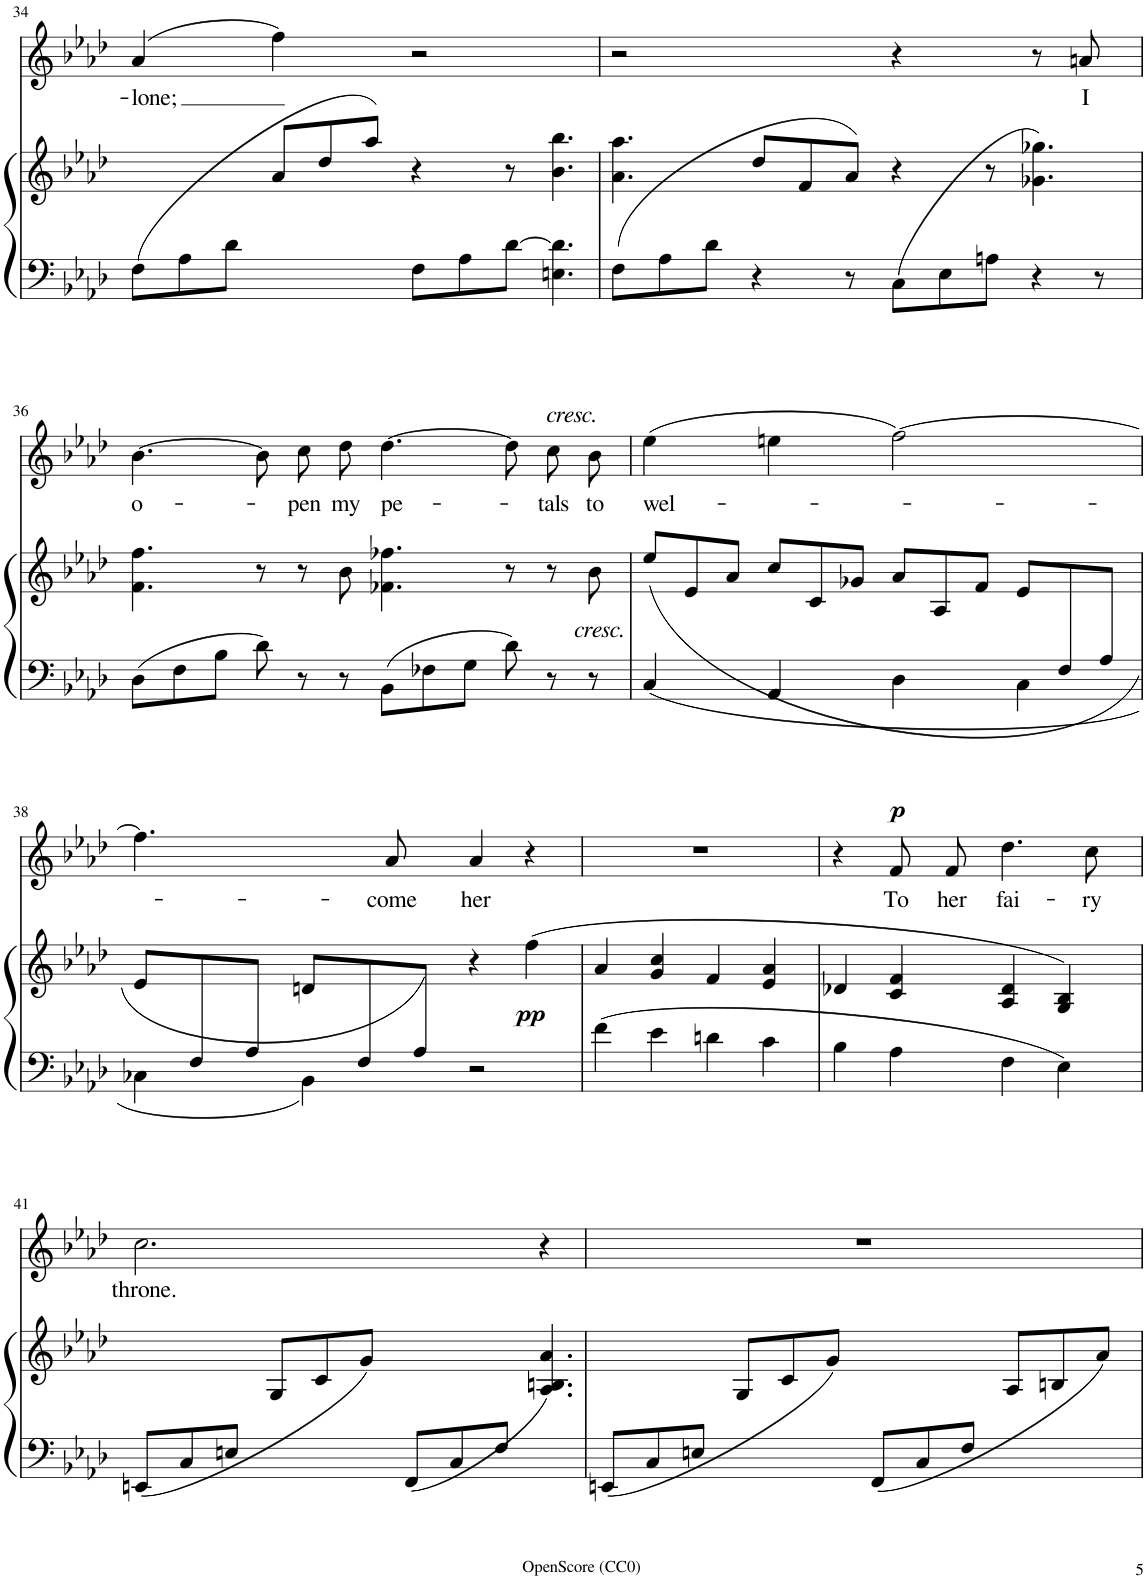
**kern	**kern	**dynam	**kern	**text	**dynam
*part2	*part2	*part2	*part1	*part1	*part1
*staff3	*staff2	*staff2/3	*staff1	*staff1	*staff1
*I"Piano	*	*	*I"Voice	*	*
*I'Pno	*	*	*	*	*
!!LO:PB:g=z
*clefF4	*clefG2	*	*clefG2	*	*
*k[b-e-a-d-]	*k[b-e-a-d-]	*	*k[b-e-a-d-]	*	*
*M12/8	*M12/8	*	*M12/8	*	*
*Xtuplet	*	*	*	*	*
=34	=34	=34	=34	=34	=34
*^	*	*	*	*	*
!	!	!	!	!	!LO:LY:b	!
(12F\L	2ryy	4ryy	.	(4a-/	-lone;	.
12A-\	.	.	.	.	.	.
12d-\J	.	.	.	.	.	.
2.ryy	.	12a-/L	.	4ff\)	.	.
.	.	12dd-/	.	.	.	.
.	.	12aa-/J)	.	.	.	.
*	*	*Xtuplet	*	*	*	*
.	12F\L	6r	.	2r	.	.
.	12A-\	.	.	.	.	.
.	[12d-\J	12r	.	.	.	.
.	6.En\ 6.d-\]	6.b-\ 6.bb-\	.	.	.	.
*v	*v	*	*	*	*	*
=35	=35	=35	=35	=35	=35
12F\L	6.a-\ 6.aa-\	.	2r	.	.
12A-\	.	.	.	.	.
12d-\J	.	.	.	.	.
6r	12dd-/L	.	.	.	.
.	12f/	.	.	.	.
12r	(12a-/J	.	.	.	.
12C\L	6r	.	4r	.	.
12E-\	.	.	.	.	.
12An\J	12r	.	.	.	.
6r	(6.g-X\ 6.gg-X\	.	8r	.	.
!	!	!	!	!LO:LY:b	!
.	.	.	8an/	I	.
12r	.	.	.	.	.
!!LO:LB:g=z
=36	=36	=36	=36	=36	=36
!	!	!	!	!LO:LY:b	!
12D-\L	6.f\ 6.ff\	.	[6.b-\	o-	.
12F\	.	.	.	.	.
12B-\J	.	.	.	.	.
*	*	*	*Xtuplet	*	*
12d-\	12r	.	12b-\L]	.	.
!	!	!	!	!LO:LY:b	!
12r	12r	.	12cc\J	-pen	.
!	!	!	!	!LO:LY:b	!
12r	12b-\	.	12dd-\	my	.
!	!	!	!	!LO:LY:b	!
12BB-\L	6.f-X\ 6.ff-X\	.	[6.dd-\	pe-	.
12F-X\	.	.	.	.	.
12G\J	.	.	.	.	.
12d-\	12r	.	12dd-\L]	.	.
!	!	!	!LO:TX:a:i:t=cresc.	!	!
!	!	!	!	!LO:LY:b	!
12r	12r	.	12cc\	-tals	.
!	!LO:TX:b:i:t=cresc.	!	!	!	!
!	!	!	!	!LO:LY:b	!
12r	12b-\	.	12b-\J	to	.
=37	=37	=37	=37	=37	=37
*^	*	*	*	*	*
!	!	!	!	!	!LO:LY:b	!
6%5ryy	4C/	(12ee-/L	.	(4ee-\	wel-	.
.	.	12e-/	.	.	.	.
.	.	12a-/J	.	.	.	.
.	4AA-/	12cc/L	.	4een\	.	.
.	.	12c/	.	.	.	.
.	.	12g-X/J	.	.	.	.
.	4D-\	12a-/L	.	[2ff\)	.	.
.	.	12A-/	.	.	.	.
.	.	12f/J	.	.	.	.
.	4C\	12e-/L	.	.	.	.
12F/	.	6ryy	.	.	.	.
12A-/J	.	.	.	.	.	.
!!LO:LB:g=z
=38	=38	=38	=38	=38	=38	=38
12ryy	4C-X\	12e-/L	.	4.ff\]	.	.
12F/	.	6ryy	.	.	.	.
12A-/J	.	.	.	.	.	.
12ryy	4BB-\	12dn/L	.	.	.	.
12F/	.	6ryy	.	.	.	.
!	!	!	!	!	!LO:LY:b	!
.	.	.	.	8a-/	-come	.
12A-/J)	.	.	.	.	.	.
!	!	!	!	!	!LO:LY:b	!
2ryy	2r	4r	.	4a-/	her	.
!	!	!	!LO:DY:b	!	!	!
.	.	(4ff\	pp	4r	.	.
*v	*v	*	*	*	*	*
=39	=39	=39	=39	=39	=39
4f\	4a-/	.	1.r	.	.
4e-\	4g/ 4cc/	.	.	.	.
4dn\	4f/	.	.	.	.
4c\	4e-/ 4a-/	.	.	.	.
2ryy	2ryy	.	.	.	.
=40	=40	=40	=40	=40	=40
4B-\	4d-X/	.	4r	.	.
!	!	!	!	!LO:LY:b	!LO:DY:a
4A-\	4c/ 4f/	.	8f/L	To	p
!	!	!	!	!LO:LY:b	!
.	.	.	8f/J	her	.
!	!	!	!	!LO:LY:b	!
4F\	4A-/ 4d-/	.	4.dd-\	fai-	.
4E-\	4G/ 4B-/)	.	.	.	.
!	!	!	!	!LO:LY:b	!
.	.	.	8cc\	-ry	.
!!LO:LB:g=z
=41	=41	=41	=41	=41	=41
*^	*	*	*	*	*
!	!	!	!	!	!LO:LY:b	!
(12EEn/L	1.ryy	4ryy	.	2.cc\	throne.	.
12C/	.	.	.	.	.	.
12En/J	.	.	.	.	.	.
4ryy	.	12G/L	.	.	.	.
.	.	12c/	.	.	.	.
.	.	12g/J)	.	.	.	.
(12FF/L	.	4ryy	.	.	.	.
12C/	.	.	.	.	.	.
12F/J	.	.	.	.	.	.
2.ryy	.	6.A-/ 6.Bn/ 6.a-/)	.	4r	.	.
.	.	2ryy	.	2ryy	.	.
=42	=42	=42	=42	=42	=42	=42
(12EEn/L	1.ryy	4ryy	.	1.r	.	.
12C/	.	.	.	.	.	.
12En/J	.	.	.	.	.	.
4ryy	.	12G/L	.	.	.	.
.	.	12c/	.	.	.	.
.	.	12g/J)	.	.	.	.
(12FF/L	.	4ryy	.	.	.	.
12C/	.	.	.	.	.	.
12F/J	.	.	.	.	.	.
2.ryy	.	12A-/L	.	.	.	.
.	.	12Bn/	.	.	.	.
.	.	12a-/J)	.	.	.	.
.	.	2ryy	.	.	.	.
*v	*v	*	*	*	*	*
=	=	=	=	=	=
*-	*-	*-	*-	*-	*-
